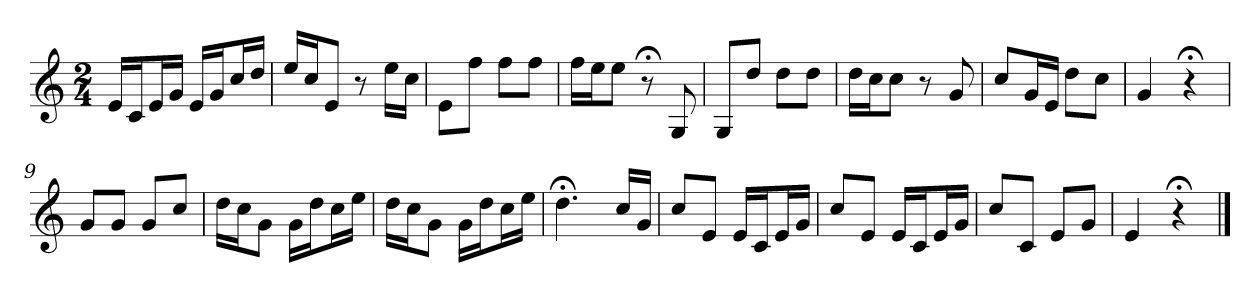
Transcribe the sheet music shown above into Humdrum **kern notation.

**kern
*part1
*staff1
*k[]
*C:
*M2/4
*MM120
=1
16eLL
16cJ
16eL
16gJJ
16eLL
16gJ
16ccL
16ddJJ
=2
16eeLL
16ccJ
8eJ
8r
16eeLL
16ccJJ
=3
8eL
8ffJ
8ffL
8ffJ
=4
16ffLL
16eeJ
8eeJ
8r;<
8G
=5
8GL
8ddJ
8ddL
8ddJ
=6
16ddLL
16ccJ
8ccJ
8r
8g
=7
8ccL
16gL
16eJJ
8ddL
8ccJ
=8
4g
4r;<
=9
8gL
8gJ
8gL
8ccJ
=10
16ddLL
16ccJ
8gJ
16gLL
16ddJ
16ccL
16eeJJ
=11
16ddLL
16ccJ
8gJ
16gLL
16ddJ
16ccL
16eeJJ
=12
4.dd;<
16ccLL
16gJJ
=13
8ccL
8eJ
16eLL
16cJ
16eL
16gJJ
=14
8ccL
8eJ
16eLL
16cJ
16eL
16gJJ
=15
8ccL
8cJ
8eL
8gJ
=16
4e
4r;<
==
*-
